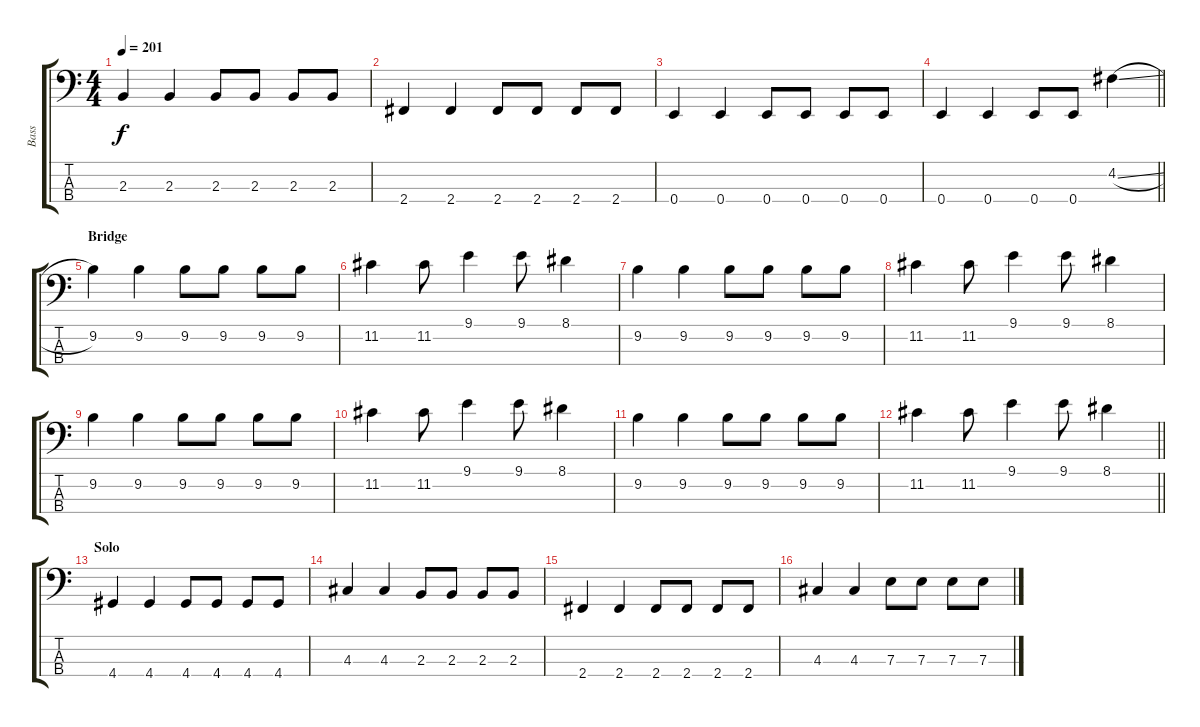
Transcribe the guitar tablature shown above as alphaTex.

\track ("Bass" "Bass") {instrument electricbasspick}
\staff {score tabs}
\tuning (G2 D2 A1 E1) {hide}
\ts (4 4)
\tempo 201
\clef f4
\ks c
2.3.4{dy f} 2.3.4 2.3.8 2.3.8 2.3.8 2.3.8 |
2.4.4 2.4.4 2.4.8 2.4.8 2.4.8 2.4.8 |
0.4.4 0.4.4 0.4.8 0.4.8 0.4.8 0.4.8 |
\barLineRight lightlight
0.4.4 0.4.4 0.4.8 0.4.8 4.2{sl}.4 |
\section ("" "Bridge")
9.2.4 9.2.4 9.2.8 9.2.8 9.2.8 9.2.8 |
11.2.4 11.2.8 9.1.4 9.1.8 8.1.4 |
9.2.4 9.2.4 9.2.8 9.2.8 9.2.8 9.2.8 |
11.2.4 11.2.8 9.1.4 9.1.8 8.1.4 |
9.2.4 9.2.4 9.2.8 9.2.8 9.2.8 9.2.8 |
11.2.4 11.2.8 9.1.4 9.1.8 8.1.4 |
9.2.4 9.2.4 9.2.8 9.2.8 9.2.8 9.2.8 |
\barLineRight lightlight
11.2.4 11.2.8 9.1.4 9.1.8 8.1.4 |
\section ("" "Solo")
4.4.4 4.4.4 4.4.8 4.4.8 4.4.8 4.4.8 |
4.3.4 4.3.4 2.3.8 2.3.8 2.3.8 2.3.8 |
2.4.4 2.4.4 2.4.8 2.4.8 2.4.8 2.4.8 |
4.3.4 4.3.4 7.3.8 7.3.8 7.3.8 7.3.8
